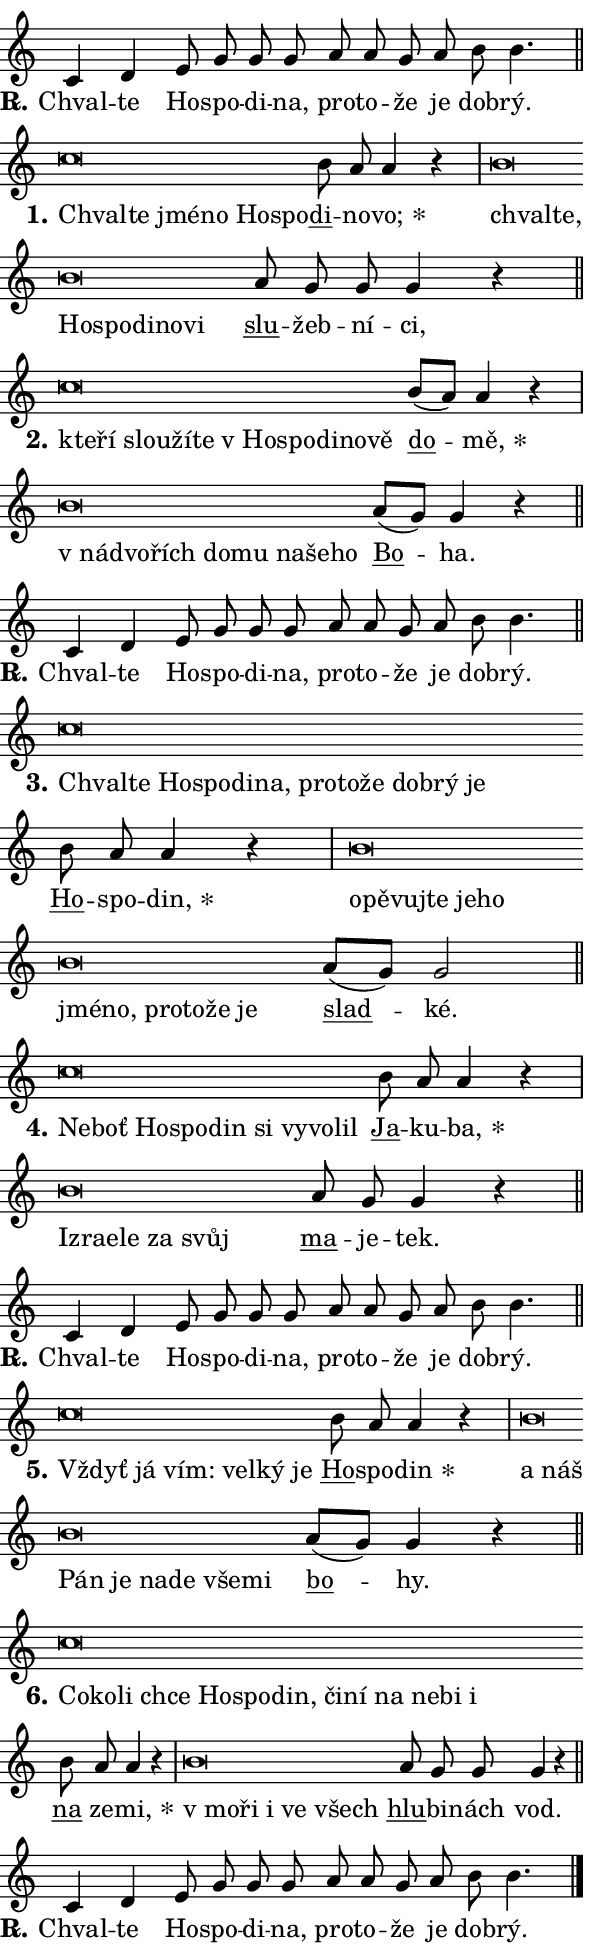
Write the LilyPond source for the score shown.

\version "2.24.0"
\header { tagline = "" }
\paper {
  indent = 0\cm
  top-margin = 0\cm
  right-margin = 0.13\cm % to fit lyric hyphens
  bottom-margin = 0\cm
  left-margin = 0\cm
  paper-width = 10\cm
  page-breaking = #ly:one-page-breaking
  system-system-spacing.basic-distance = #11
  score-system-spacing.basic-distance = #11
  ragged-last = ##f
}


%% Author: Thomas Morley
%% https://lists.gnu.org/archive/html/lilypond-user/2020-05/msg00002.html
#(define (line-position grob)
"Returns position of @var[grob} in current system:
   @code{'start}, if at first time-step
   @code{'end}, if at last time-step
   @code{'middle} otherwise
"
  (let* ((col (ly:item-get-column grob))
         (ln (ly:grob-object col 'left-neighbor))
         (rn (ly:grob-object col 'right-neighbor))
         (col-to-check-left (if (ly:grob? ln) ln col))
         (col-to-check-right (if (ly:grob? rn) rn col))
         (break-dir-left
           (and
             (ly:grob-property col-to-check-left 'non-musical #f)
             (ly:item-break-dir col-to-check-left)))
         (break-dir-right
           (and
             (ly:grob-property col-to-check-right 'non-musical #f)
             (ly:item-break-dir col-to-check-right))))
        (cond ((eqv? 1 break-dir-left) 'start)
              ((eqv? -1 break-dir-right) 'end)
              (else 'middle))))

#(define (tranparent-at-line-position vctor)
  (lambda (grob)
  "Relying on @code{line-position} select the relevant enry from @var{vctor}.
Used to determine transparency,"
    (case (line-position grob)
      ((end) (not (vector-ref vctor 0)))
      ((middle) (not (vector-ref vctor 1)))
      ((start) (not (vector-ref vctor 2))))))

noteHeadBreakVisibility =
#(define-music-function (break-visibility)(vector?)
"Makes @code{NoteHead}s transparent relying on @var{break-visibility}"
#{
  \override NoteHead.transparent =
    #(tranparent-at-line-position break-visibility)
#})

#(define delete-ledgers-for-transparent-note-heads
  (lambda (grob)
    "Reads whether a @code{NoteHead} is transparent.
If so this @code{NoteHead} is removed from @code{'note-heads} from
@var{grob}, which is supposed to be @code{LedgerLineSpanner}.
As a result ledgers are not printed for this @code{NoteHead}"
    (let* ((nhds-array (ly:grob-object grob 'note-heads))
           (nhds-list
             (if (ly:grob-array? nhds-array)
                 (ly:grob-array->list nhds-array)
                 '()))
           ;; Relies on the transparent-property being done before
           ;; Staff.LedgerLineSpanner.after-line-breaking is executed.
           ;; This is fragile ...
           (to-keep
             (remove
               (lambda (nhd)
                 (ly:grob-property nhd 'transparent #f))
               nhds-list)))
      ;; TODO find a better method to iterate over grob-arrays, similiar
      ;; to filter/remove etc for lists
      ;; For now rebuilt from scratch
      (set! (ly:grob-object grob 'note-heads)  '())
      (for-each
        (lambda (nhd)
          (ly:pointer-group-interface::add-grob grob 'note-heads nhd))
        to-keep))))

squashNotes = {
  \override NoteHead.X-extent = #'(-0.2 . 0.2)
  \override NoteHead.Y-extent = #'(-0.75 . 0)
  \override NoteHead.stencil =
    #(lambda (grob)
       (let ((pos (ly:grob-property grob 'staff-position)))
         (begin
           (if (< pos -7) (display "ERROR: Lower brevis then expected\n") (display ""))
           (if (<= pos -6) ly:text-interface::print ly:note-head::print))))
}
unSquashNotes = {
  \revert NoteHead.X-extent
  \revert NoteHead.Y-extent
  \revert NoteHead.stencil
}

hideNotes = \noteHeadBreakVisibility #begin-of-line-visible
unHideNotes = \noteHeadBreakVisibility #all-visible

% work-around for resetting accidentals
% https://lilypond.org/doc/v2.23/Documentation/notation/displaying-rhythms#unmetered-music
cadenzaMeasure = {
  \cadenzaOff
  \partial 1024 s1024
  \cadenzaOn
}

#(define-markup-command (accent layout props text) (markup?)
  "Underline accented syllable"
  (interpret-markup layout props
    #{\markup \override #'(offset . 4.3) \underline { #text }#}))

responsum = \markup \concat {
  "R" \hspace #-1.05 \path #0.1 #'((moveto 0 0.07) (lineto 0.9 0.8)) \hspace #0.05 "."
}

spaceSize = #0.6828661417322834 % exact space size for TeX Gyre Schola

\layout {
  \context {
    \Staff
    \remove "Time_signature_engraver"
    \override LedgerLineSpanner.after-line-breaking = #delete-ledgers-for-transparent-note-heads
  }
  \context {
    \Lyrics {
      \override LyricSpace.minimum-distance = \spaceSize
      \override LyricText.font-name = #"TeX Gyre Schola"
      \override LyricText.font-size = 1
      \override StanzaNumber.font-name = #"TeX Gyre Schola Bold"
      \override StanzaNumber.font-size = 1
    }
  }
  \context {
    \Score 
    \override NoteHead.text =
      #(lambda (grob) 
        (let ((pos (ly:grob-property grob 'staff-position)))
          #{\markup {
            \combine
              \halign #-0.55 \raise #(if (= pos -6) 0 0.5) \override #'(thickness . 2) \draw-line #'(3.2 . 0)
              \musicglyph "noteheads.sM1"
          }#}))
  }
}

% magnetic-lyrics.ily
%
%   written by
%     Jean Abou Samra <jean@abou-samra.fr>
%     Werner Lemberg <wl@gnu.org>
%
%   adapted by
%     Jiri Hon <jiri.hon@gmail.com>
%
% Version 2022-Apr-15

% https://www.mail-archive.com/lilypond-user@gnu.org/msg149350.html

#(define (Left_hyphen_pointer_engraver context)
   "Collect syllable-hyphen-syllable occurrences in lyrics and store
them in properties.  This engraver only looks to the left.  For
example, if the lyrics input is @code{foo -- bar}, it does the
following.

@itemize @bullet
@item
Set the @code{text} property of the @code{LyricHyphen} grob between
@q{foo} and @q{bar} to @code{foo}.

@item
Set the @code{left-hyphen} property of the @code{LyricText} grob with
text @q{foo} to the @code{LyricHyphen} grob between @q{foo} and
@q{bar}.
@end itemize

Use this auxiliary engraver in combination with the
@code{lyric-@/text::@/apply-@/magnetic-@/offset!} hook."
   (let ((hyphen #f)
         (text #f))
     (make-engraver
      (acknowledgers
       ((lyric-syllable-interface engraver grob source-engraver)
        (set! text grob)))
      (end-acknowledgers
       ((lyric-hyphen-interface engraver grob source-engraver)
        ;(when (not (grob::has-interface grob 'lyric-space-interface))
          (set! hyphen grob)));)
      ((stop-translation-timestep engraver)
       (when (and text hyphen)
         (ly:grob-set-object! text 'left-hyphen hyphen))
       (set! text #f)
       (set! hyphen #f)))))

#(define (lyric-text::apply-magnetic-offset! grob)
   "If the space between two syllables is less than the value in
property @code{LyricText@/.details@/.squash-threshold}, move the right
syllable to the left so that it gets concatenated with the left
syllable.

Use this function as a hook for
@code{LyricText@/.after-@/line-@/breaking} if the
@code{Left_@/hyphen_@/pointer_@/engraver} is active."
   (let ((hyphen (ly:grob-object grob 'left-hyphen #f)))
     (when hyphen
       (let ((left-text (ly:spanner-bound hyphen LEFT)))
         (when (grob::has-interface left-text 'lyric-syllable-interface)
           (let* ((common (ly:grob-common-refpoint grob left-text X))
                  (this-x-ext (ly:grob-extent grob common X))
                  (left-x-ext
                   (begin
                     ;; Trigger magnetism for left-text.
                     (ly:grob-property left-text 'after-line-breaking)
                     (ly:grob-extent left-text common X)))
                  ;; `delta` is the gap width between two syllables.
                  (delta (- (interval-start this-x-ext)
                            (interval-end left-x-ext)))
                  (details (ly:grob-property grob 'details))
                  (threshold (assoc-get 'squash-threshold details 0.2)))
             (when (< delta threshold)
               (let* (;; We have to manipulate the input text so that
                      ;; ligatures crossing syllable boundaries are not
                      ;; disabled.  For languages based on the Latin
                      ;; script this is essentially a beautification.
                      ;; However, for non-Western scripts it can be a
                      ;; necessity.
                      (lt (ly:grob-property left-text 'text))
                      (rt (ly:grob-property grob 'text))
                      (is-space (grob::has-interface hyphen 'lyric-space-interface))
                      (space (if is-space " " ""))
                      (extra-delta (if is-space spaceSize 0))
                      ;; Append new syllable.
                      (ltrt-space (if (and (string? lt) (string? rt))
                                (string-append lt space rt)
                                (make-concat-markup (list lt space rt))))
                      ;; Right-align `ltrt` to the right side.
                      (ltrt-space-markup (grob-interpret-markup
                               grob
                               (make-translate-markup
                                (cons (interval-length this-x-ext) 0)
                                (make-right-align-markup ltrt-space)))))
                 (begin
                   ;; Don't print `left-text`.
                   (ly:grob-set-property! left-text 'stencil #f)
                   ;; Set text and stencil (which holds all collected
                   ;; syllables so far) and shift it to the left.
                   (ly:grob-set-property! grob 'text ltrt-space)
                   (ly:grob-set-property! grob 'stencil ltrt-space-markup)
                   (ly:grob-translate-axis! grob (- (- delta extra-delta)) X))))))))))


#(define (lyric-hyphen::displace-bounds-first grob)
   ;; Make very sure this callback isn't triggered too early.
   (let ((left (ly:spanner-bound grob LEFT))
         (right (ly:spanner-bound grob RIGHT)))
     (ly:grob-property left 'after-line-breaking)
     (ly:grob-property right 'after-line-breaking)
     (ly:lyric-hyphen::print grob)))

squashThreshold = #0.4

\layout {
  \context {
    \Lyrics
    \consists #Left_hyphen_pointer_engraver
    \override LyricText.after-line-breaking =
      #lyric-text::apply-magnetic-offset!
    \override LyricHyphen.stencil = #lyric-hyphen::displace-bounds-first
    \override LyricText.details.squash-threshold = \squashThreshold
    \override LyricHyphen.minimum-distance = 0
    \override LyricHyphen.minimum-length = \squashThreshold
  }
}

squashText = \override LyricText.details.squash-threshold = 9999
unSquashText = \override LyricText.details.squash-threshold = \squashThreshold

leftText = \override LyricText.self-alignment-X = #LEFT
unLeftText = \revert LyricText.self-alignment-X

starOffset = #(lambda (grob) 
                (let ((x_offset (ly:self-alignment-interface::aligned-on-x-parent grob)))
                  (if (= x_offset 0) 0 (+ x_offset 1.2))))

star = #(define-music-function (syllable)(string?)
"Append star separator at the end of a syllable"
#{
  \once \override LyricText.X-offset = #starOffset
  \lyricmode { \markup {
    #syllable
    \override #'((font-name . "TeX Gyre Schola Bold")) \hspace #0.2 \lower #0.65 \larger "*"
  } }
#})

starAccent = #(define-music-function (syllable)(string?)
"Append star separator at the end of a syllable and make accent"
#{
  \once \override LyricText.X-offset = #starOffset
  \lyricmode { \markup {
    \accent #syllable
    \override #'((font-name . "TeX Gyre Schola Bold")) \hspace #0.2 \lower #0.65 \larger "*"
  } }
#})

breath = #(define-music-function (syllable)(string?)
"Append breathing indicator at the end of a syllable"
#{
  \lyricmode { \markup { #syllable "+" } }
#})

optionalBreath = #(define-music-function (syllable)(string?)
"Append optional breathing indicator at the end of a syllable"
#{
  \lyricmode { \markup { #syllable "(+)" } }
#})


\score {
    <<
        \new Voice = "melody" { \cadenzaOn \key c \major \relative { c'4 d e8 g g g \bar "" a a g a b b4. \cadenzaMeasure \bar "||" \break } }
        \new Lyrics \lyricsto "melody" { \lyricmode { \set stanza = \responsum
Chval -- te Ho -- spo -- di -- na, pro -- to -- že je dob -- rý. } }
    >>
    \layout {}
}

\score {
    <<
        \new Voice = "melody" { \cadenzaOn \key c \major \relative { \squashNotes c''\breve*1/16 \hideNotes \breve*1/16 \bar "" \breve*1/16 \bar "" \breve*1/16 \bar "" \breve*1/16 \breve*1/16 \bar "" \unHideNotes \unSquashNotes \bar "" b8 a a4 r \cadenzaMeasure \bar "|" \squashNotes b\breve*1/16 \hideNotes \breve*1/16 \bar "" \breve*1/16 \bar "" \breve*1/16 \bar "" \breve*1/16 \bar "" \breve*1/16 \breve*1/16 \bar "" \unHideNotes \unSquashNotes \bar "" a8 g g g4 r \cadenzaMeasure \bar "||" \break } }
        \new Lyrics \lyricsto "melody" { \lyricmode { \set stanza = "1."
\leftText Chval -- \squashText te jmé -- no Ho -- spo -- \unLeftText \unSquashText \markup \accent di -- no -- \star vo; \leftText chval -- \squashText te, Ho -- spo -- di -- no -- vi \unLeftText \unSquashText \markup \accent slu -- žeb -- ní -- ci, } }
    >>
    \layout {}
}

\score {
    <<
        \new Voice = "melody" { \cadenzaOn \key c \major \relative { \squashNotes c''\breve*1/16 \hideNotes \breve*1/16 \bar "" \breve*1/16 \bar "" \breve*1/16 \bar "" \breve*1/16 \bar "" \breve*1/16 \bar "" \breve*1/16 \bar "" \breve*1/16 \bar "" \breve*1/16 \breve*1/16 \bar "" \unHideNotes \unSquashNotes \bar "" b8[( a)] a4 r \cadenzaMeasure \bar "|" \squashNotes b\breve*1/16 \hideNotes \breve*1/16 \bar "" \breve*1/16 \bar "" \breve*1/16 \bar "" \breve*1/16 \bar "" \breve*1/16 \bar "" \breve*1/16 \breve*1/16 \bar "" \unHideNotes \unSquashNotes \bar "" a8[( g)] g4 r \cadenzaMeasure \bar "||" \break } }
        \new Lyrics \lyricsto "melody" { \lyricmode { \set stanza = "2."
\leftText kte -- \squashText ří slou -- ží -- te "v Ho" -- spo -- di -- no -- vě \unLeftText \unSquashText \markup \accent do -- \star mě, \leftText "v ná" -- \squashText dvo -- řích do -- mu na -- še -- ho \unLeftText \unSquashText \markup \accent Bo -- ha. } }
    >>
    \layout {}
}

\score {
    <<
        \new Voice = "melody" { \cadenzaOn \key c \major \relative { c'4 d e8 g g g \bar "" a a g a b b4. \cadenzaMeasure \bar "||" \break } }
        \new Lyrics \lyricsto "melody" { \lyricmode { \set stanza = \responsum
Chval -- te Ho -- spo -- di -- na, pro -- to -- že je dob -- rý. } }
    >>
    \layout {}
}

\score {
    <<
        \new Voice = "melody" { \cadenzaOn \key c \major \relative { \squashNotes c''\breve*1/16 \hideNotes \breve*1/16 \bar "" \breve*1/16 \bar "" \breve*1/16 \bar "" \breve*1/16 \bar "" \breve*1/16 \bar "" \breve*1/16 \bar "" \breve*1/16 \bar "" \breve*1/16 \bar "" \breve*1/16 \bar "" \breve*1/16 \breve*1/16 \bar "" \unHideNotes \unSquashNotes \bar "" b8 a a4 r \cadenzaMeasure \bar "|" \squashNotes b\breve*1/16 \hideNotes \breve*1/16 \bar "" \breve*1/16 \bar "" \breve*1/16 \bar "" \breve*1/16 \bar "" \breve*1/16 \bar "" \breve*1/16 \bar "" \breve*1/16 \bar "" \breve*1/16 \bar "" \breve*1/16 \bar "" \breve*1/16 \breve*1/16 \bar "" \unHideNotes \unSquashNotes \bar "" a8[( g)] g2 \cadenzaMeasure \bar "||" \break } }
        \new Lyrics \lyricsto "melody" { \lyricmode { \set stanza = "3."
\leftText Chval -- \squashText te Ho -- spo -- di -- na, pro -- to -- že dob -- rý je \unLeftText \unSquashText \markup \accent Ho -- spo -- \star din, \leftText o -- \squashText pě -- vuj -- te je -- ho jmé -- no, pro -- to -- že je \unLeftText \unSquashText \markup \accent slad -- ké. } }
    >>
    \layout {}
}

\score {
    <<
        \new Voice = "melody" { \cadenzaOn \key c \major \relative { \squashNotes c''\breve*1/16 \hideNotes \breve*1/16 \bar "" \breve*1/16 \bar "" \breve*1/16 \bar "" \breve*1/16 \bar "" \breve*1/16 \bar "" \breve*1/16 \bar "" \breve*1/16 \breve*1/16 \bar "" \unHideNotes \unSquashNotes \bar "" b8 a a4 r \cadenzaMeasure \bar "|" \squashNotes b\breve*1/16 \hideNotes \breve*1/16 \bar "" \breve*1/16 \bar "" \breve*1/16 \bar "" \breve*1/16 \breve*1/16 \bar "" \unHideNotes \unSquashNotes \bar "" a8 g g4 r \cadenzaMeasure \bar "||" \break } }
        \new Lyrics \lyricsto "melody" { \lyricmode { \set stanza = "4."
\leftText Ne -- \squashText boť Ho -- spo -- din si vy -- vo -- lil \unLeftText \unSquashText \markup \accent Ja -- ku -- \star ba, \leftText Iz -- \squashText ra -- e -- le za svůj \unLeftText \unSquashText \markup \accent ma -- je -- tek. } }
    >>
    \layout {}
}

\score {
    <<
        \new Voice = "melody" { \cadenzaOn \key c \major \relative { c'4 d e8 g g g \bar "" a a g a b b4. \cadenzaMeasure \bar "||" \break } }
        \new Lyrics \lyricsto "melody" { \lyricmode { \set stanza = \responsum
Chval -- te Ho -- spo -- di -- na, pro -- to -- že je dob -- rý. } }
    >>
    \layout {}
}

\score {
    <<
        \new Voice = "melody" { \cadenzaOn \key c \major \relative { \squashNotes c''\breve*1/16 \hideNotes \breve*1/16 \bar "" \breve*1/16 \bar "" \breve*1/16 \bar "" \breve*1/16 \breve*1/16 \bar "" \unHideNotes \unSquashNotes \bar "" b8 a a4 r \cadenzaMeasure \bar "|" \squashNotes b\breve*1/16 \hideNotes \breve*1/16 \bar "" \breve*1/16 \bar "" \breve*1/16 \bar "" \breve*1/16 \bar "" \breve*1/16 \bar "" \breve*1/16 \breve*1/16 \bar "" \unHideNotes \unSquashNotes \bar "" a8[( g)] g4 r \cadenzaMeasure \bar "||" \break } }
        \new Lyrics \lyricsto "melody" { \lyricmode { \set stanza = "5."
\leftText Vždyť \squashText já vím: vel -- ký je \unLeftText \unSquashText \markup \accent Ho -- spo -- \star din \leftText a \squashText náš Pán je na -- de vše -- mi \unLeftText \unSquashText \markup \accent bo -- hy. } }
    >>
    \layout {}
}

\score {
    <<
        \new Voice = "melody" { \cadenzaOn \key c \major \relative { \squashNotes c''\breve*1/16 \hideNotes \breve*1/16 \bar "" \breve*1/16 \bar "" \breve*1/16 \bar "" \breve*1/16 \bar "" \breve*1/16 \bar "" \breve*1/16 \bar "" \breve*1/16 \bar "" \breve*1/16 \bar "" \breve*1/16 \bar "" \breve*1/16 \bar "" \breve*1/16 \breve*1/16 \bar "" \unHideNotes \unSquashNotes \bar "" b8 a a4 r \cadenzaMeasure \bar "|" \squashNotes b\breve*1/16 \hideNotes \breve*1/16 \bar "" \breve*1/16 \bar "" \breve*1/16 \breve*1/16 \bar "" \unHideNotes \unSquashNotes \bar "" a8 g g g4 r \cadenzaMeasure \bar "||" \break } }
        \new Lyrics \lyricsto "melody" { \lyricmode { \set stanza = "6."
\leftText Co -- \squashText ko -- li chce Ho -- spo -- din, či -- ní na ne -- bi i \unLeftText \unSquashText \markup \accent na ze -- \star mi, \leftText "v mo" -- \squashText ři i ve všech \unLeftText \unSquashText \markup \accent hlu -- bi -- nách vod. } }
    >>
    \layout {}
}

\score {
    <<
        \new Voice = "melody" { \cadenzaOn \key c \major \relative { c'4 d e8 g g g \bar "" a a g a b b4. \cadenzaMeasure \bar "||" \break } \bar "|." }
        \new Lyrics \lyricsto "melody" { \lyricmode { \set stanza = \responsum
Chval -- te Ho -- spo -- di -- na, pro -- to -- že je dob -- rý. } }
    >>
    \layout {}
}
